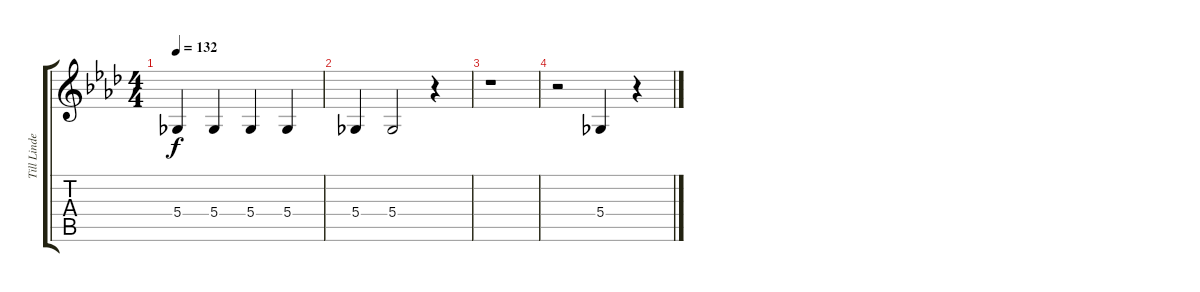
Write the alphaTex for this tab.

\track ("Till Lindemann - Lyrics" "Till Linde") {instrument oboe}
\staff {score tabs}
\tuning (Eb4 Bb3 Gb3 Db3 Ab2 Eb2) {hide}
\ts (4 4)
\tempo 132
\clef g2
\ks fminor
5.4.4{dy f} 5.4.4 5.4.4 5.4.4 |
5.4.4 5.4.2 r.4 |
r.1 |
r.2 5.4.4 r.4
